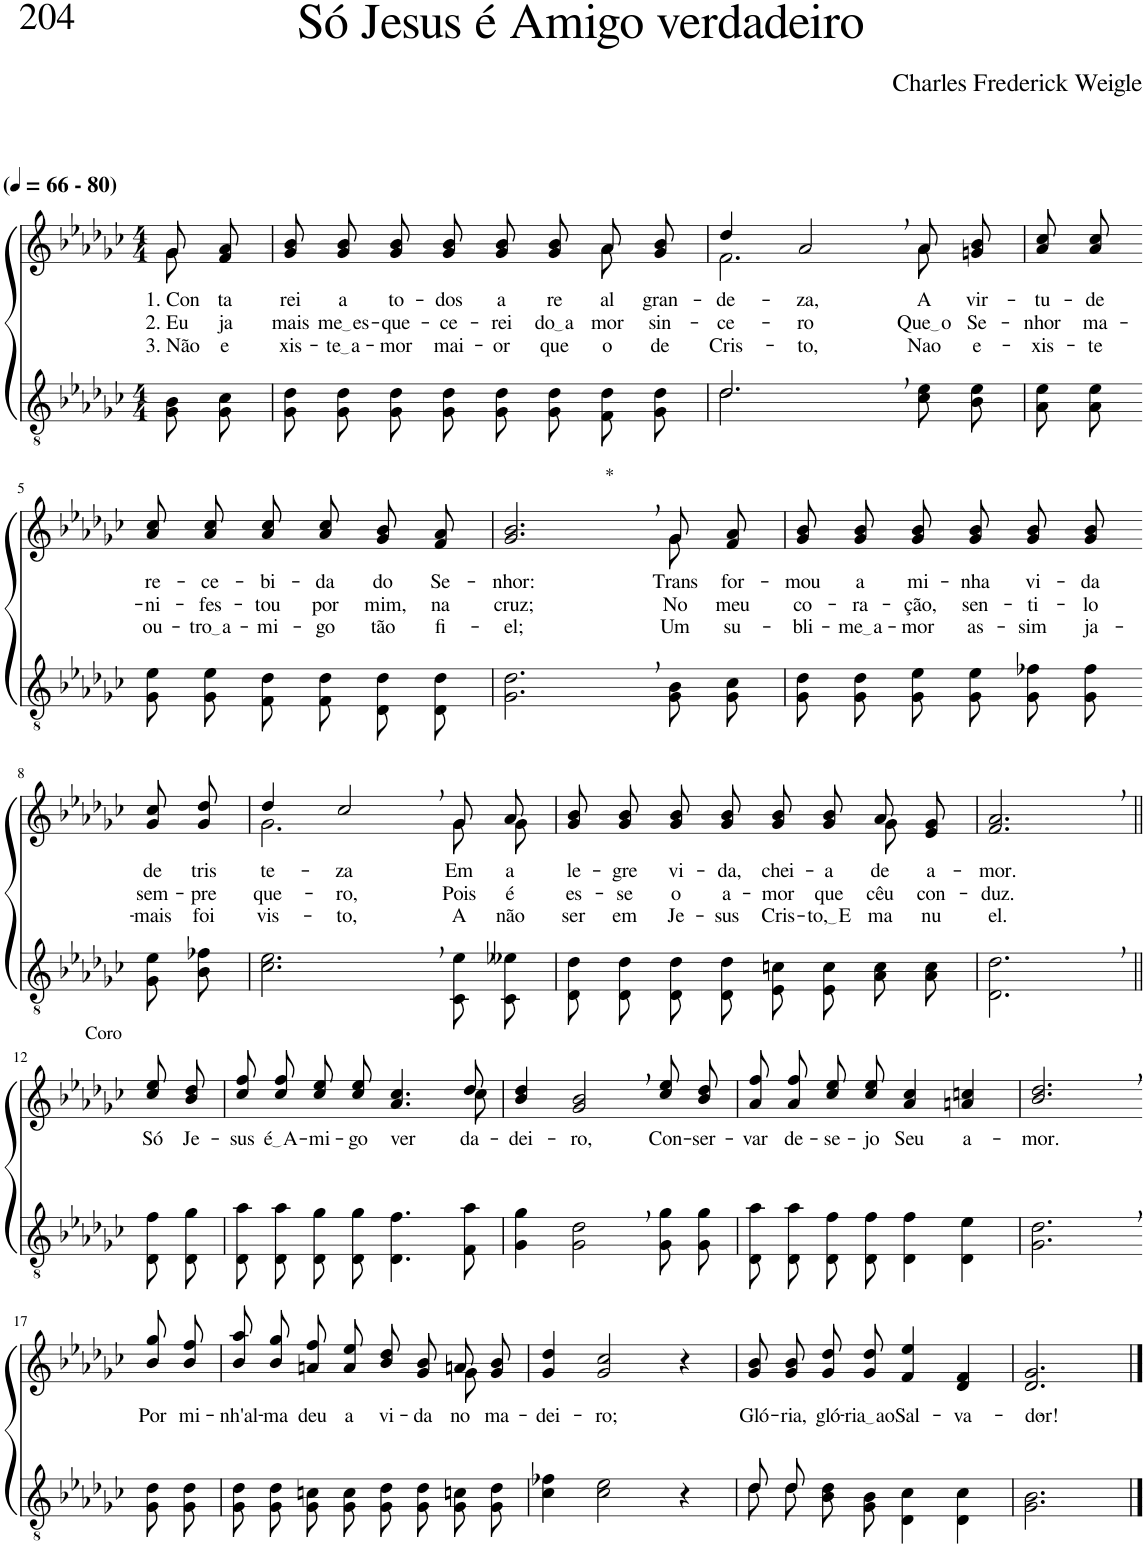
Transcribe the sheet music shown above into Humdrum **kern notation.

**kern	**kern	**text	**text	**text
*part2	*part1	*part1	*part1	*part1
*staff2	*staff1	*staff1	*staff1	*staff1
*I"Parte III e IV	*I"Parte I e II	*	*	*
*clefGv2	*clefG2	*	*	*
*Trd3c5	*Trd3c5	*	*	*
*k[b-e-a-d-g-c-]	*k[b-e-a-d-g-c-]	*	*	*
*M4/4	*M4/4	*	*	*
*MM66	*MM66	*	*	*
=1	=1	=1	=1	=1
*	*^	*	*	*
!	!LO:TX:a:B:t=(	!	!	!	!
!	!LO:TX:a:B:t=- 80)	!	!	!	!
!	!	!	!LO:LY:b	!LO:LY:b	!LO:LY:b
8G-/ 8B-/L	8g-/L	8g-\	1. Con-	2. Eu	3. Não
!	!	!	!LO:LY:b	!LO:LY:b	!LO:LY:b
8G-/ 8c-/J	8f/ 8a-/J	8ryy	-ta-	ja-	e-
=2	=2	=2	=2	=2	=2
!	!	!	!LO:LY:b	!LO:LY:b	!LO:LY:b
8G-\ 8d-\L	2.ryy	8g-/ 8b-/L	-rei	mais	-xis-
!	!	!	!LO:LY:b	!LO:LY:b	!LO:LY:b
8G-\ 8d-\J	.	8g-/ 8b-/J	a	me es	te a
!	!	!	!LO:LY:b	!LO:LY:b	!LO:LY:b
8G-\ 8d-\L	.	8g-/ 8b-/L	to-	-que-	-mor
!	!	!	!LO:LY:b	!LO:LY:b	!LO:LY:b
8G-\ 8d-\J	.	8g-/ 8b-/J	-dos	-ce-	mai-
!	!	!	!LO:LY:b	!LO:LY:b	!LO:LY:b
8G-\ 8d-\L	.	8g-/ 8b-/L	a	-rei	-or
!	!	!	!LO:LY:b	!LO:LY:b	!LO:LY:b
8G-\ 8d-\J	.	8g-/ 8b-/J	re-	do a	que
!	!	!	!LO:LY:b	!LO:LY:b	!LO:LY:b
8F/ 8d-/L	8a-\	8a-/L	-al	-mor	o
!	!	!	!LO:LY:b	!LO:LY:b	!LO:LY:b
8G-/ 8d-/J	8ryy	8g-/ 8b-/J	gran-	sin-	de
=3	=3	=3	=3	=3	=3
*^	*	*	*	*	*
!	!	!	!	!LO:LY:b	!LO:LY:b	!LO:LY:b
2.d-,/	2.d-\	4dd-/	2.f\	-de-	-ce-	Cris-
!	!	!	!	!LO:LY:b	!LO:LY:b	!LO:LY:b
.	.	2a-,/	.	-za,	-ro	-to,
!	!	!	!	!LO:LY:b	!LO:LY:b	!LO:LY:b
4ryy	8c-\ 8e-\L	8a-/L	8a-\	A	Que o	Nao
!	!	!	!	!LO:LY:b	!LO:LY:b	!LO:LY:b
.	8B-\ 8e-\J	8gn/ 8b-/J	8ryy	vir-	Se-	e-
=4	=4	=4	=4	=4	=4	=4
!	!	!	!	!LO:LY:b	!LO:LY:b	!LO:LY:b
*v	*v	*	*	*	*	*
*	*v	*v	*	*	*
8A-\ 8e-\L	8a-\ 8cc-\L	-tu-	-nhor	-xis-
!	!	!LO:LY:b	!LO:LY:b	!LO:LY:b
8A-\ 8e-\J	8a-\ 8cc-\J	-de	ma-	-te
!!LO:LB:g=z
=5-	=5-	=5-	=5-	=5-
!	!	!LO:LY:b	!LO:LY:b	!LO:LY:b
8G-\ 8e-\L	8a-\ 8cc-\L	re-	-ni-	ou-
!	!	!LO:LY:b	!LO:LY:b	!LO:LY:b
8G-\ 8e-\J	8a-\ 8cc-\J	-ce-	-fes-	tro a
!	!	!LO:LY:b	!LO:LY:b	!LO:LY:b
8F/ 8d-/L	8a-\ 8cc-\L	-bi-	-tou	-mi-
!	!	!LO:LY:b	!LO:LY:b	!LO:LY:b
8F/ 8d-/J	8a-\ 8cc-\J	-da	por	-go
!	!	!LO:LY:b	!LO:LY:b	!LO:LY:b
8D-/ 8d-/L	8g-/ 8b-/L	do	mim,	tão
!	!	!LO:LY:b	!LO:LY:b	!LO:LY:b
8D-/ 8d-/J	8f/ 8a-/J	Se-	na	fi-
=6	=6	=6	=6	=6
!	!LO:TX:a:t=*	!	!	!
!	!	!LO:LY:b	!LO:LY:b	!LO:LY:b
*	*^	*	*	*
2.G-\, 2.d-\,	2.g-/, 2.b-/,	2.ryy	-nhor:	cruz;	-el;
!	!	!	!LO:LY:b	!LO:LY:b	!LO:LY:b
8G-/ 8B-/L	8g-/L	8g-\	Trans-	-No	Um
!	!	!	!LO:LY:b	!LO:LY:b	!LO:LY:b
8G-/ 8c-/J	8f/ 8a-/J	8ryy	-for-	meu	su-
=7	=7	=7	=7	=7	=7
!	!	!	!LO:LY:b	!LO:LY:b	!LO:LY:b
*	*v	*v	*	*	*
8G-\ 8d-\L	8g-/ 8b-/L	-mou	co-	-bli-
!	!	!LO:LY:b	!LO:LY:b	!LO:LY:b
8G-\ 8d-\J	8g-/ 8b-/J	a	-ra-	me a
!	!	!LO:LY:b	!LO:LY:b	!LO:LY:b
8G-\ 8e-\L	8g-/ 8b-/L	mi-	-ção,	-mor
!	!	!LO:LY:b	!LO:LY:b	!LO:LY:b
8G-\ 8e-\J	8g-/ 8b-/J	-nha	sen-	as-
!	!	!LO:LY:b	!LO:LY:b	!LO:LY:b
8G-\ 8f-X\L	8g-/ 8b-/L	vi-	-ti-	-sim
!	!	!LO:LY:b	!LO:LY:b	!LO:LY:b
8G-\ 8f-\J	8g-/ 8b-/J	-da	-lo	ja-
!!LO:LB:g=z
=8-	=8-	=8-	=8-	=8-
!	!	!LO:LY:b	!LO:LY:b	!LO:LY:b
8G-\ 8e-\L	8g-\ 8cc-\L	de	sem-	-mais
!	!	!LO:LY:b	!LO:LY:b	!LO:LY:b
8B-\ 8f-X\J	8g-\ 8dd-\J	tris-	-pre	foi
=9	=9	=9	=9	=9
*	*^	*	*	*
!	!	!	!LO:LY:b	!LO:LY:b	!LO:LY:b
2.c-\, 2.e-\,	4dd-/	2.g-\	-te-	que-	vis-
!	!	!	!LO:LY:b	!LO:LY:b	!LO:LY:b
.	2cc-,/	.	-za	-ro,	-to,
!	!	!	!LO:LY:b	!LO:LY:b	!LO:LY:b
8C-/ 8e-/L	8g-/L	8g-\L	Em	Pois	A
!	!	!	!LO:LY:b	!LO:LY:b	!LO:LY:b
8C-/ 8e--X/J	8a-/J	8g-\J	a-	é	não
=10	=10	=10	=10	=10	=10
!	!	!	!LO:LY:b	!LO:LY:b	!LO:LY:b
8D-/ 8d-/L	8g-/ 8b-/L	2.ryy	-le-	es-	ser
!	!	!	!LO:LY:b	!LO:LY:b	!LO:LY:b
8D-/ 8d-/J	8g-/ 8b-/J	.	-gre	-se	em
!	!	!	!LO:LY:b	!LO:LY:b	!LO:LY:b
8D-/ 8d-/L	8g-/ 8b-/L	.	vi-	o	Je-
!	!	!	!LO:LY:b	!LO:LY:b	!LO:LY:b
8D-/ 8d-/J	8g-/ 8b-/J	.	-da,	a-	-sus
!	!	!	!LO:LY:b	!LO:LY:b	!LO:LY:b
8E-/ 8cn/L	8g-/ 8b-/L	.	chei-	-mor	Cris-
!	!	!	!LO:LY:b	!LO:LY:b	!LO:LY:b
8E-/ 8c/J	8g-/ 8b-/J	.	-a	que	to, E
!	!	!	!LO:LY:b	!LO:LY:b	!LO:LY:b
8A-\ 8c\L	8a-/L	8g-\	de	cêu	ma-
!	!	!	!LO:LY:b	!LO:LY:b	!LO:LY:b
8A-\ 8c\J	8e-/ 8g-/J	8ryy	a-	con-	-nu
=11	=11	=11	=11	=11	=11
!	!	!	!LO:LY:b	!LO:LY:b	!LO:LY:b
*	*v	*v	*	*	*
2.D-\, 2.d-\,	2.f/, 2.a-/,	-mor.	-duz.	el.
!!LO:LB:g=z
=12||	=12||	=12||	=12||	=12||
!	!LO:TX:a:t=Coro	!	!	!
!	!	!LO:LY:b	!	!
8D-\ 8f\L	8cc-\ 8ee-\L	Só	.	.
!	!	!LO:LY:b	!	!
8D-\ 8g-\J	8b-\ 8dd-\J	Je-	.	.
=13	=13	=13	=13	=13
!	!	!LO:LY:b	!	!
*	*^	*	*	*
8D-\ 8a-\L	8cc-\ 8ff\L	2..ryy	-sus	.	.
!	!	!	!LO:LY:b	!	!
8D-\ 8a-\J	8cc-\ 8ff\J	.	é A	.	.
!	!	!	!LO:LY:b	!	!
8D-\ 8g-\L	8cc-\ 8ee-\L	.	-mi-	.	.
!	!	!	!LO:LY:b	!	!
8D-\ 8g-\J	8cc-\ 8ee-\J	.	-go	.	.
!	!	!	!LO:LY:b	!	!
4.D-\ 4.f\	4.a-/ 4.cc-/	.	ver-	.	.
!	!	!	!LO:LY:b	!	!
8F\ 8a-\	8dd-/	8cc-\	-da-	.	.
=14	=14	=14	=14	=14	=14
!	!	!	!LO:LY:b	!	!
*	*v	*v	*	*	*
4G-\ 4g-\	4b-/ 4dd-/	-dei-	.	.
!	!	!LO:LY:b	!	!
2G-\, 2d-\,	2g-/, 2b-/,	-ro,	.	.
!	!	!LO:LY:b	!	!
8G-\ 8g-\L	8cc-\ 8ee-\L	Con-	.	.
!	!	!LO:LY:b	!	!
8G-\ 8g-\J	8b-\ 8dd-\J	-ser-	.	.
=15	=15	=15	=15	=15
!	!	!LO:LY:b	!	!
8D-\ 8a-\L	8a-\ 8ff\L	-var	.	.
!	!	!LO:LY:b	!	!
8D-\ 8a-\J	8a-\ 8ff\J	de-	.	.
!	!	!LO:LY:b	!	!
8D-/ 8f/L	8cc-\ 8ee-\L	-se-	.	.
!	!	!LO:LY:b	!	!
8D-/ 8f/J	8cc-\ 8ee-\J	-jo	.	.
!	!	!LO:LY:b	!	!
4D-\ 4f\	4a-/ 4cc-/	Seu	.	.
!	!	!LO:LY:b	!	!
4D-\ 4e-\	4an/ 4ccn/	a-	.	.
=16	=16	=16	=16	=16
!	!	!LO:LY:b	!	!
2.G-\, 2.d-\,	2.b-/, 2.dd-/,	-mor.	.	.
!!LO:LB:g=z
=17-	=17-	=17-	=17-	=17-
!	!	!LO:LY:b	!	!
8G-\ 8d-\L	8b-\ 8gg-\L	Por	.	.
!	!	!LO:LY:b	!	!
8G-\ 8d-\J	8b-\ 8ff\J	mi-	.	.
=18	=18	=18	=18	=18
!	!	!LO:LY:b	!	!
*	*^	*	*	*
8G-\ 8d-\L	8b-\ 8aa-\L	2.ryy	-nh'al-	.	.
!	!	!	!LO:LY:b	!	!
8G-\ 8d-\J	8b-\ 8gg-\J	.	-ma	.	.
!	!	!	!LO:LY:b	!	!
8G-/ 8cn/L	8an\ 8ff\L	.	deu	.	.
!	!	!	!LO:LY:b	!	!
8G-/ 8c/J	8a\ 8ee-\J	.	a	.	.
!	!	!	!LO:LY:b	!	!
8G-\ 8d-\L	8b-\ 8dd-\L	.	vi-	.	.
!	!	!	!LO:LY:b	!	!
8G-\ 8d-\J	8g-\ 8b-\J	.	-da	.	.
!	!	!	!LO:LY:b	!	!
8G-\ 8cn\L	8an/L	8g-\	no	.	.
!	!	!	!LO:LY:b	!	!
8G-\ 8d-\J	8g-/ 8b-/J	8ryy	ma-	.	.
=19	=19	=19	=19	=19	=19
!	!	!	!LO:LY:b	!	!
*	*v	*v	*	*	*
4c-\ 4f-X\	4g-/ 4dd-/	-dei-	.	.
!	!	!LO:LY:b	!	!
2c-\ 2e-\	2g-/ 2cc-/	-ro;	.	.
4r	4r	.	.	.
=20	=20	=20	=20	=20
*^	*	*	*	*
!	!	!	!LO:LY:b	!	!
8d-/L	8d-\L	8g-/ 8b-/L	Gló-	.	.
!	!	!	!LO:LY:b	!	!
8d-/J	8d-\J	8g-/ 8b-/J	ria,	.	.
!	!	!	!LO:LY:b	!	!
2.ryy	8B-\ 8d-\L	8g-\ 8dd-\L	gló-	.	.
!	!	!	!LO:LY:b	!	!
.	8G-\ 8B-\J	8g-\ 8dd-\J	ria ao	.	.
!	!	!	!LO:LY:b	!	!
.	4D-\ 4c-\	4f/ 4ee-/	Sal-	.	.
!	!	!	!LO:LY:b	!	!
.	4D-\ 4c-\	4d-/ 4f/	-va-	.	.
=21	=21	=21	=21	=21	=21
!	!	!	!LO:LY:b	!	!
*v	*v	*	*	*	*
2.G-\ 2.B-\	2.d-/ 2.g-/	-dor!-	.	.
==	==	==	==	==
*-	*-	*-	*-	*-
